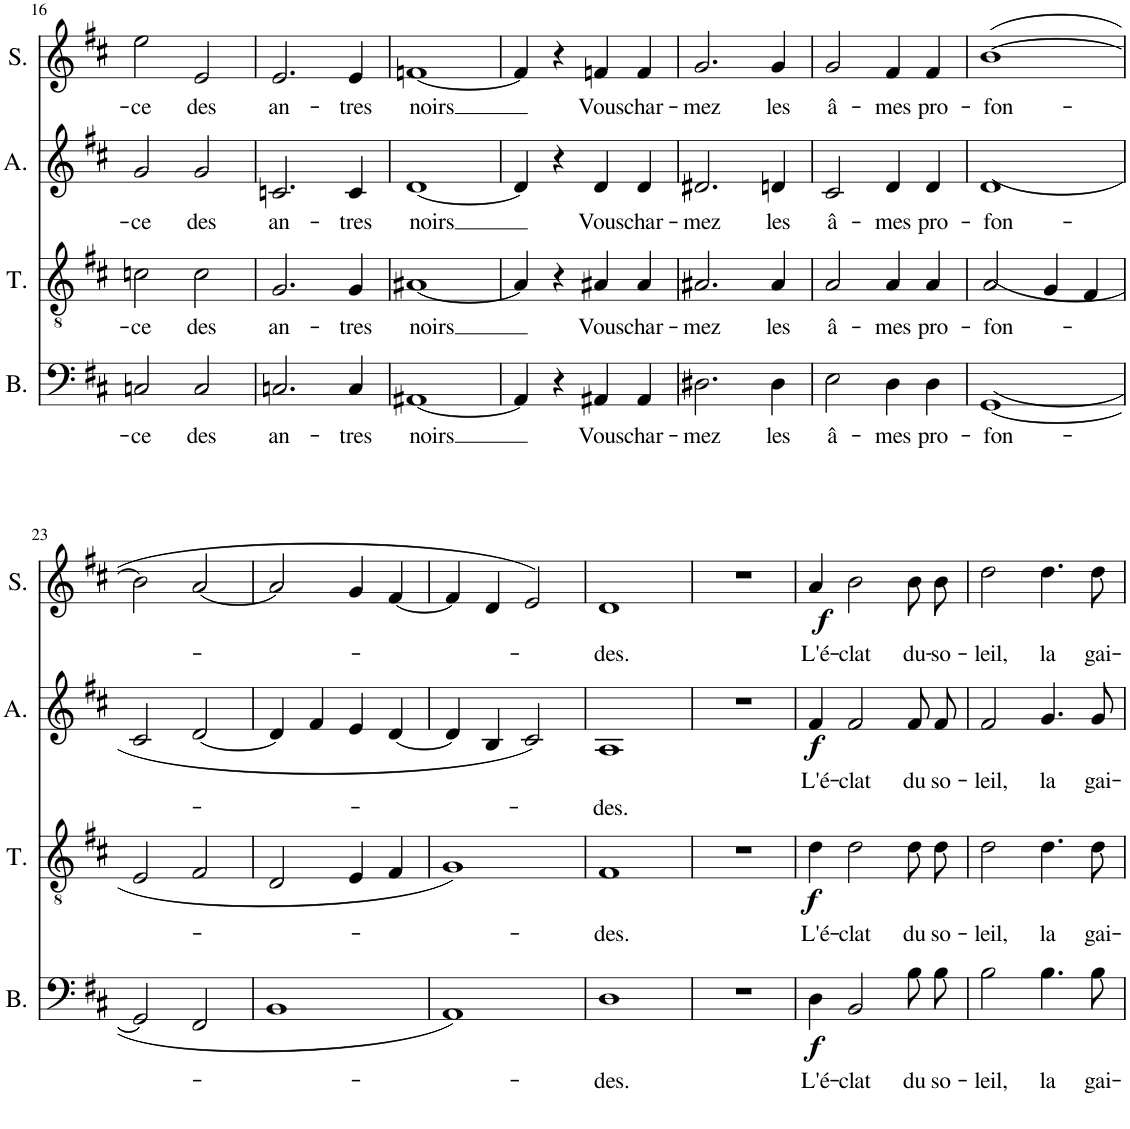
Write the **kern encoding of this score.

**kern	**text	**dynam	**kern	**text	**dynam	**kern	**text	**dynam	**kern	**text	**dynam
*part4	*part4	*part4	*part3	*part3	*part3	*part2	*part2	*part2	*part1	*part1	*part1
*staff4	*staff4	*staff4	*staff3	*staff3	*staff3	*staff2	*staff2	*staff2	*staff1	*staff1	*staff1
*I"Basse	*	*	*I"Ténor	*	*	*I"Alto	*	*	*I"Soprano	*	*
*I'B.	*	*	*I'T.	*	*	*I'A.	*	*	*I'S.	*	*
!!LO:PB:g=z
*clefF4	*	*	*clefGv2	*	*	*clefG2	*	*	*clefG2	*	*
*k[f#c#]	*	*	*k[f#c#]	*	*	*k[f#c#]	*	*	*k[f#c#]	*	*
*M4/4	*	*	*M4/4	*	*	*M4/4	*	*	*M4/4	*	*
=16	=16	=16	=16	=16	=16	=16	=16	=16	=16	=16	=16
!	!LO:LY:b	!	!	!LO:LY:b	!	!	!LO:LY:b	!	!	!LO:LY:b	!
2Cn/	-ce	.	2cn\	-ce	.	2g/	-ce	.	2ee\	-ce	.
!	!LO:LY:b	!	!	!LO:LY:b	!	!	!LO:LY:b	!	!	!LO:LY:b	!
2C/	des	.	2c\	des	.	2g/	des	.	2e/	des	.
=17	=17	=17	=17	=17	=17	=17	=17	=17	=17	=17	=17
!	!LO:LY:b	!	!	!LO:LY:b	!	!	!LO:LY:b	!	!	!LO:LY:b	!
2.Cn/	an-	.	2.G/	an-	.	2.cn/	an-	.	2.e/	an-	.
!	!LO:LY:b	!	!	!LO:LY:b	!	!	!LO:LY:b	!	!	!LO:LY:b	!
4C/	-tres	.	4G/	-tres	.	4c/	-tres	.	4e/	-tres	.
=18	=18	=18	=18	=18	=18	=18	=18	=18	=18	=18	=18
!	!LO:LY:b	!	!	!LO:LY:b	!	!	!LO:LY:b	!	!	!LO:LY:b	!
[1AA#X	noirs	.	[1A#X	noirs	.	[1d	noirs	.	[1fn	noirs	.
=19	=19	=19	=19	=19	=19	=19	=19	=19	=19	=19	=19
4AA#/]	.	.	4A#/]	.	.	4d/]	.	.	4f/]	.	.
4r	.	.	4r	.	.	4r	.	.	4r	.	.
!	!LO:LY:b	!	!	!LO:LY:b	!	!	!LO:LY:b	!	!	!LO:LY:b	!
4AA#X/	Vous	.	4A#X/	Vous	.	4d/	Vous	.	4fn/	Vous	.
!	!LO:LY:b	!	!	!LO:LY:b	!	!	!LO:LY:b	!	!	!LO:LY:b	!
4AA#/	char-	.	4A#/	char-	.	4d/	char-	.	4f/	char-	.
=20	=20	=20	=20	=20	=20	=20	=20	=20	=20	=20	=20
!	!LO:LY:b	!	!	!LO:LY:b	!	!	!LO:LY:b	!	!	!LO:LY:b	!
2.D#X\	-mez	.	2.A#X/	-mez	.	2.d#X/	-mez	.	2.g/	-mez	.
!	!LO:LY:b	!	!	!LO:LY:b	!	!	!LO:LY:b	!	!	!LO:LY:b	!
4D#\	les	.	4A#/	les	.	4dn/	les	.	4g/	les	.
=21	=21	=21	=21	=21	=21	=21	=21	=21	=21	=21	=21
!	!LO:LY:b	!	!	!LO:LY:b	!	!	!LO:LY:b	!	!	!LO:LY:b	!
2E\	â-	.	2A/	â-	.	2c#/	â-	.	2g/	â-	.
!	!LO:LY:b	!	!	!LO:LY:b	!	!	!LO:LY:b	!	!	!LO:LY:b	!
4D\	-mes	.	4A/	-mes	.	4d/	-mes	.	4f#/	-mes	.
!	!LO:LY:b	!	!	!LO:LY:b	!	!	!LO:LY:b	!	!	!LO:LY:b	!
4D\	pro-	.	4A/	pro-	.	4d/	pro-	.	4f#/	pro-	.
=22	=22	=22	=22	=22	=22	=22	=22	=22	=22	=22	=22
!	!LO:LY:b	!	!	!LO:LY:b	!	!	!LO:LY:b	!	!	!LO:LY:b	!
([1GG	-fon-	.	(2A/	-fon-	.	(1d	-fon-	.	([1b	-fon-	.
.	.	.	4G/	.	.	.	.	.	.	.	.
.	.	.	4F#/	.	.	.	.	.	.	.	.
!!LO:LB:g=z
=23	=23	=23	=23	=23	=23	=23	=23	=23	=23	=23	=23
2GG/]	.	.	2E/	.	.	2c#/	.	.	2b\]	.	.
2FF#/	.	.	2F#/	.	.	[2d/	.	.	[2a/	.	.
=24	=24	=24	=24	=24	=24	=24	=24	=24	=24	=24	=24
1BB	.	.	2D/	.	.	4d/]	.	.	2a/]	.	.
.	.	.	.	.	.	4f#/	.	.	.	.	.
.	.	.	4E/	.	.	4e/	.	.	4g/	.	.
.	.	.	4F#/	.	.	[4d/	.	.	[4f#/	.	.
=25	=25	=25	=25	=25	=25	=25	=25	=25	=25	=25	=25
1AA)	.	.	1G)	.	.	4d/]	.	.	4f#/]	.	.
.	.	.	.	.	.	4B/	.	.	4d/	.	.
.	.	.	.	.	.	2c#/)	.	.	2e/)	.	.
=26	=26	=26	=26	=26	=26	=26	=26	=26	=26	=26	=26
!	!LO:LY:b	!	!	!LO:LY:b	!	!	!LO:LY:b	!	!	!LO:LY:b	!
1D	-des.	.	1F#	-des.	.	1A	-des.	.	1d	-des.	.
=27	=27	=27	=27	=27	=27	=27	=27	=27	=27	=27	=27
1r	.	.	1r	.	.	1r	.	.	1r	.	.
=28	=28	=28	=28	=28	=28	=28	=28	=28	=28	=28	=28
!	!LO:LY:b	!LO:DY:b	!	!LO:LY:b	!LO:DY:b	!	!LO:LY:b	!LO:DY:b	!	!LO:LY:b	!LO:DY:b
4D\	L'é-	f	4d\	L'é-	f	4f#/	L'é-	f	4a/	L'é-	f
!	!LO:LY:b	!	!	!LO:LY:b	!	!	!LO:LY:b	!	!	!LO:LY:b	!
2BB/	-clat	.	2d\	-clat	.	2f#/	-clat	.	2b\	-clat	.
!	!LO:LY:b	!	!	!LO:LY:b	!	!	!LO:LY:b	!	!	!LO:LY:b	!
8B\L	du	.	8d\L	du	.	8f#/L	du	.	8b\L	du-	.
!	!LO:LY:b	!	!	!LO:LY:b	!	!	!LO:LY:b	!	!	!LO:LY:b	!
8B\J	so-	.	8d\J	so-	.	8f#/J	so-	.	8b\J	-so-	.
=29	=29	=29	=29	=29	=29	=29	=29	=29	=29	=29	=29
!	!LO:LY:b	!	!	!LO:LY:b	!	!	!LO:LY:b	!	!	!LO:LY:b	!
2B\	-leil,	.	2d\	-leil,	.	2f#/	-leil,	.	2dd\	-leil,	.
!	!LO:LY:b	!	!	!LO:LY:b	!	!	!LO:LY:b	!	!	!LO:LY:b	!
4.B\	la	.	4.d\	la	.	4.g/	la	.	4.dd\	la	.
!	!LO:LY:b	!	!	!LO:LY:b	!	!	!LO:LY:b	!	!	!LO:LY:b	!
8B\	gai-	.	8d\	gai-	.	8g/	gai-	.	8dd\	gai-	.
=	=	=	=	=	=	=	=	=	=	=	=
*-	*-	*-	*-	*-	*-	*-	*-	*-	*-	*-	*-
